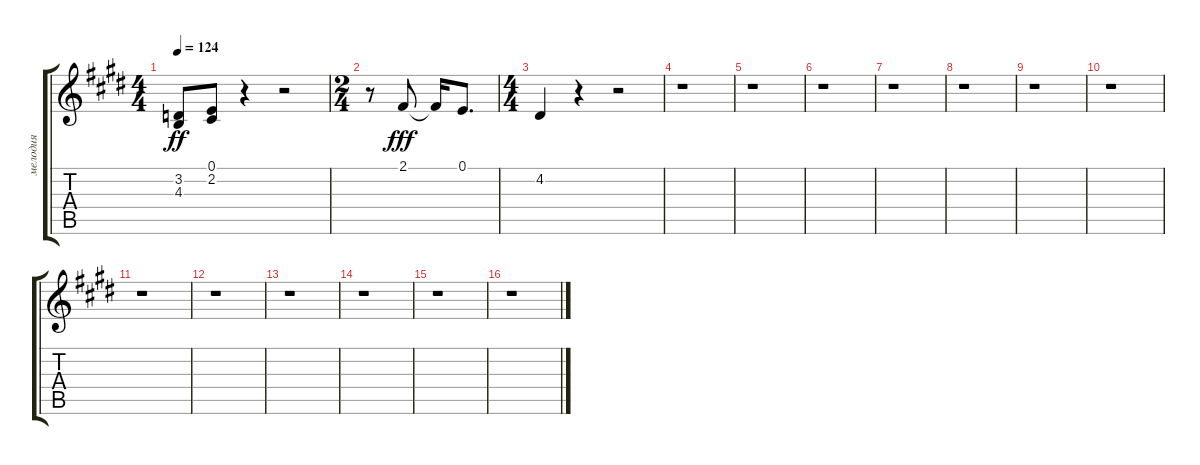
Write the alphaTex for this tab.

\track ("мелодия" "мелодия") {instrument accordion}
\staff {score tabs}
\tuning (E4 B3 G3 D3 A2 E2) {hide}
\ts (4 4)
\tempo 124
\clef g2
\ks e
(3.2{t} 4.3{t}).8{dy ff} (0.1 2.2).8 r.4 r.2 |
\ts (2 4)
r.8 2.1.8{dy fff} 2.1{t}.16 0.1.8{d} |
\ts (4 4)
4.2.4 r.4 r.2 |
r.1 |
r.1 |
r.1 |
r.1 |
r.1 |
r.1 |
r.1 |
r.1 |
r.1 |
r.1 |
r.1 |
r.1 |
r.1
